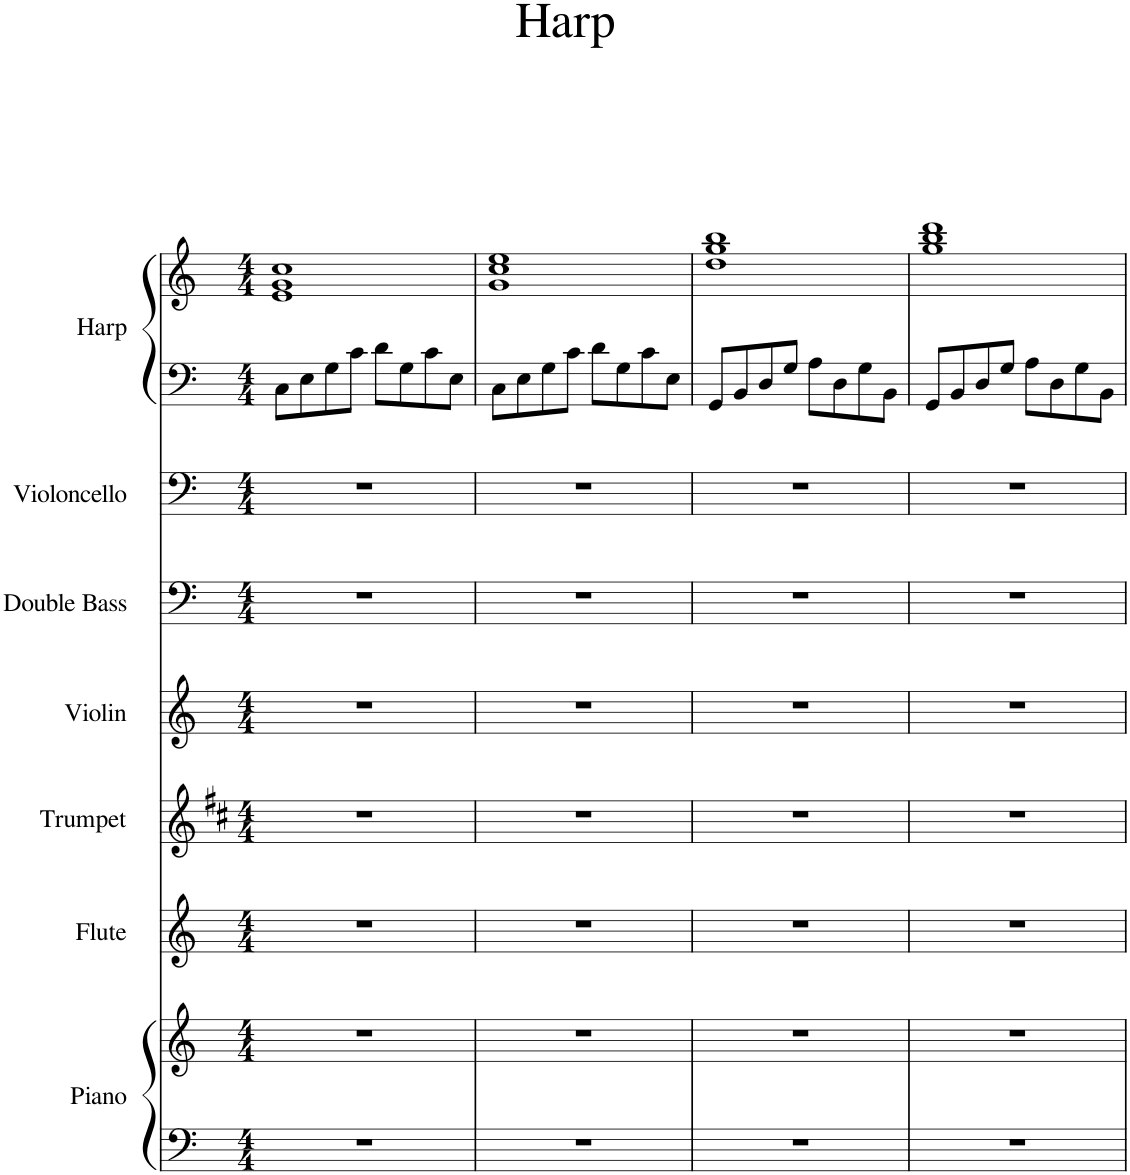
**kern	**kern	**kern	**kern	**kern	**kern	**kern	**kern	**kern
*part7	*part7	*part6	*part5	*part4	*part3	*part2	*part1	*part1
*staff9	*staff8	*staff7	*staff6	*staff5	*staff4	*staff3	*staff2	*staff1
*I"Piano	*	*I"Flute	*I"Trumpet	*I"Violin	*I"Double Bass	*I"Violoncello	*I"Harp	*
*I'Pno.	*	*I'Fl.	*I'Tpt.	*I'Vln.	*I'Db.	*I'Vc.	*I'Hrp.	*
*clefF4	*clefG2	*clefG2	*clefG2	*clefG2	*clefF4	*clefF4	*clefF4	*clefG2
*	*	*	*Trd1c2	*	*Trd7c12	*	*	*
*k[]	*k[]	*k[]	*k[f#c#]	*k[]	*k[]	*k[]	*k[]	*k[]
*M4/4	*M4/4	*M4/4	*M4/4	*M4/4	*M4/4	*M4/4	*M4/4	*M4/4
=1	=1	=1	=1	=1	=1	=1	=1	=1
1r	1r	1r	1r	1r	1r	1r	8C\L	1e 1g 1cc
.	.	.	.	.	.	.	8E\	.
.	.	.	.	.	.	.	8G\	.
.	.	.	.	.	.	.	8c\J	.
.	.	.	.	.	.	.	8d\L	.
.	.	.	.	.	.	.	8G\	.
.	.	.	.	.	.	.	8c\	.
.	.	.	.	.	.	.	8E\J	.
=2	=2	=2	=2	=2	=2	=2	=2	=2
1r	1r	1r	1r	1r	1r	1r	8C\L	1g 1cc 1ee
.	.	.	.	.	.	.	8E\	.
.	.	.	.	.	.	.	8G\	.
.	.	.	.	.	.	.	8c\J	.
.	.	.	.	.	.	.	8d\L	.
.	.	.	.	.	.	.	8G\	.
.	.	.	.	.	.	.	8c\	.
.	.	.	.	.	.	.	8E\J	.
=3	=3	=3	=3	=3	=3	=3	=3	=3
1r	1r	1r	1r	1r	1r	1r	8GG/L	1dd 1gg 1bb
.	.	.	.	.	.	.	8BB/	.
.	.	.	.	.	.	.	8D/	.
.	.	.	.	.	.	.	8G/J	.
.	.	.	.	.	.	.	8A\L	.
.	.	.	.	.	.	.	8D\	.
.	.	.	.	.	.	.	8G\	.
.	.	.	.	.	.	.	8BB\J	.
=4	=4	=4	=4	=4	=4	=4	=4	=4
1r	1r	1r	1r	1r	1r	1r	8GG/L	1gg 1bb 1ddd
.	.	.	.	.	.	.	8BB/	.
.	.	.	.	.	.	.	8D/	.
.	.	.	.	.	.	.	8G/J	.
.	.	.	.	.	.	.	8A\L	.
.	.	.	.	.	.	.	8D\	.
.	.	.	.	.	.	.	8G\	.
.	.	.	.	.	.	.	8BB\J	.
=	=	=	=	=	=	=	=	=
*-	*-	*-	*-	*-	*-	*-	*-	*-
